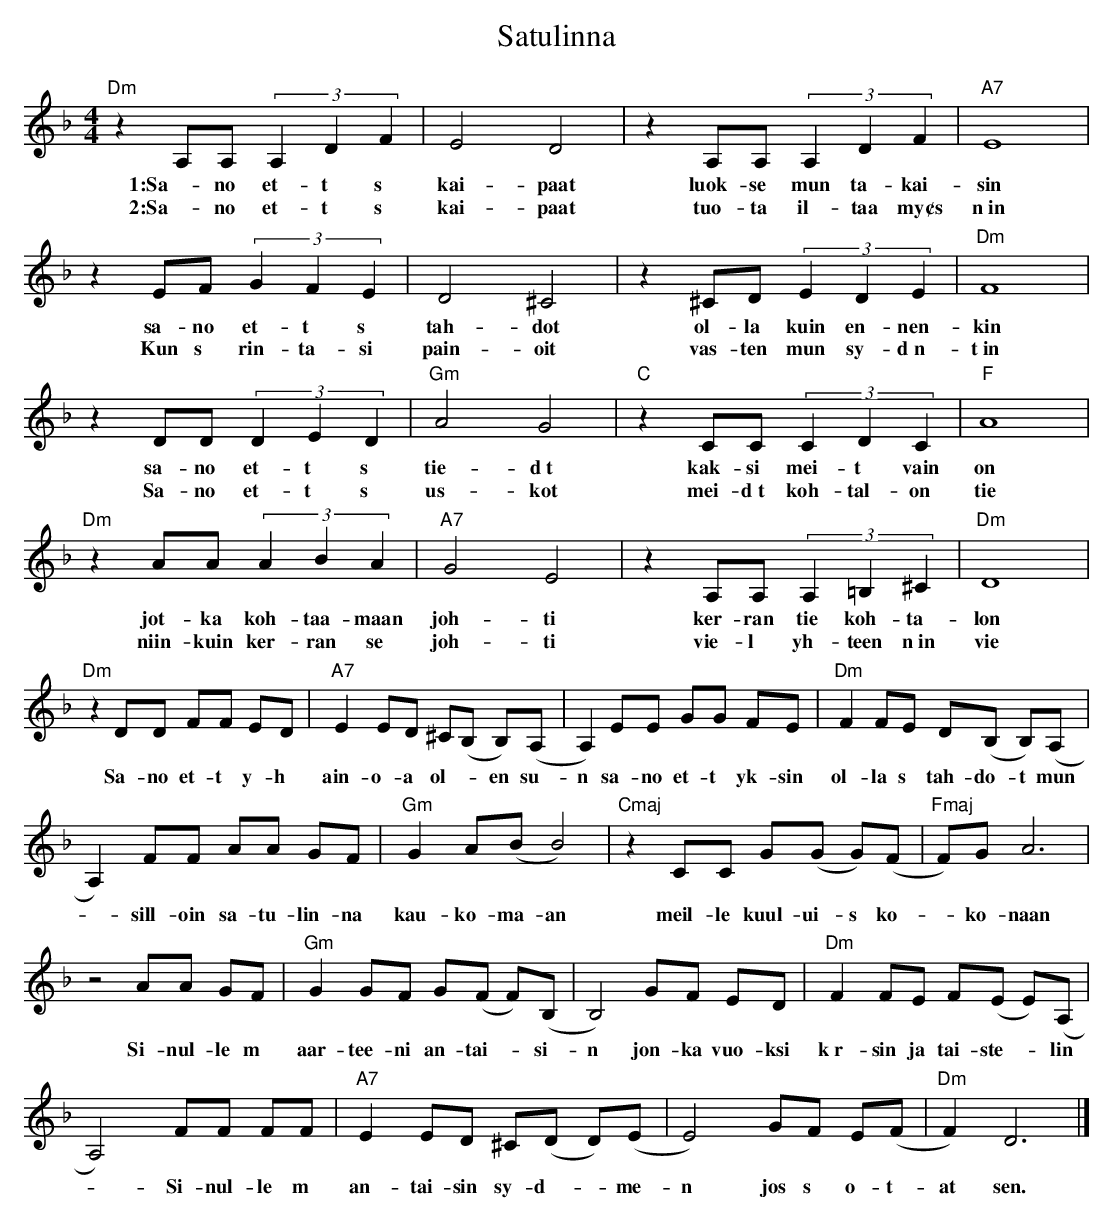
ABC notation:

X:1
T: Satulinna
M: 4/4
L: 1/8
K: Dm
"Dm"z2 A,A, (3A,2D2F2 | E4 D4 | z2A,A, (3A,2D2F2 | "A7"E8 |
w: 1:Sa-no et-t  s  kai-paat luok-se mun ta-kai-sin
w: 2:Sa-no et-t  s  kai-paat tuo-ta il-taa my¢s n in
z2EF (3G2F2E2 | D4 ^C4 | z2^CD (3E2D2E2 | "Dm"F8 |
w: sa-no et-t  s  tah-dot ol-la kuin en-nen-kin
w: Kun s  rin-ta-si pain-oit vas-ten mun sy-d n-t in
z2DD (3D2E2D2 | "Gm"A4 G4 | "C"z2CC (3C2D2C2 | "F"A8 |
w: sa-no et-t  s  tie-d t kak-si mei-t  vain on
w: Sa-no et-t  s  us-kot mei-d t koh-tal-on tie
"Dm"z2AA (3A2B2A2 | "A7"G4 E4 | z2A,A, (3A,2=B,2^C2 | "Dm"D8 |
w:jot-ka koh-taa-maan joh-ti ker-ran tie koh-ta-lon
w: niin-kuin ker-ran se joh-ti vie-l  yh-teen n in vie
"Dm"z2 DD FF ED | "A7"E2 ED ^C(B, B,)(A, | A,2) EE GG FE | "Dm"F2 FE D(B, B,)(A, |
w:Sa-no et-t  y-h  ain-o-a ol--en su-n sa-no et-t  yk-sin ol-la s  tah-do-t mun
A,2) FF AA GF | "Gm"G2 A(B B4) | "Cmaj"z2 CC G(G G)(F | "Fmaj"F)G A6 |
w:-sill-oin sa-tu-lin-na kau-ko-ma-an meil-le kuul-ui-s ko--ko-naan
z4 AA GF | "Gm"G2 GF G(F F)(B, | B,4) GF ED | "Dm"F2 FE F(E E)(A, |
w:Si-nul-le m  aar-tee-ni an-tai--si-n jon-ka vuo-ksi k r-sin ja tai-ste--lin
A,4) FF FF | "A7"E2 ED ^C(D D)(E | E4) GF E(F | "Dm"F2) D6 |]
w:- Si-nul-le m  an-tai-sin sy-d --me-n jos s  o-t-at sen.
